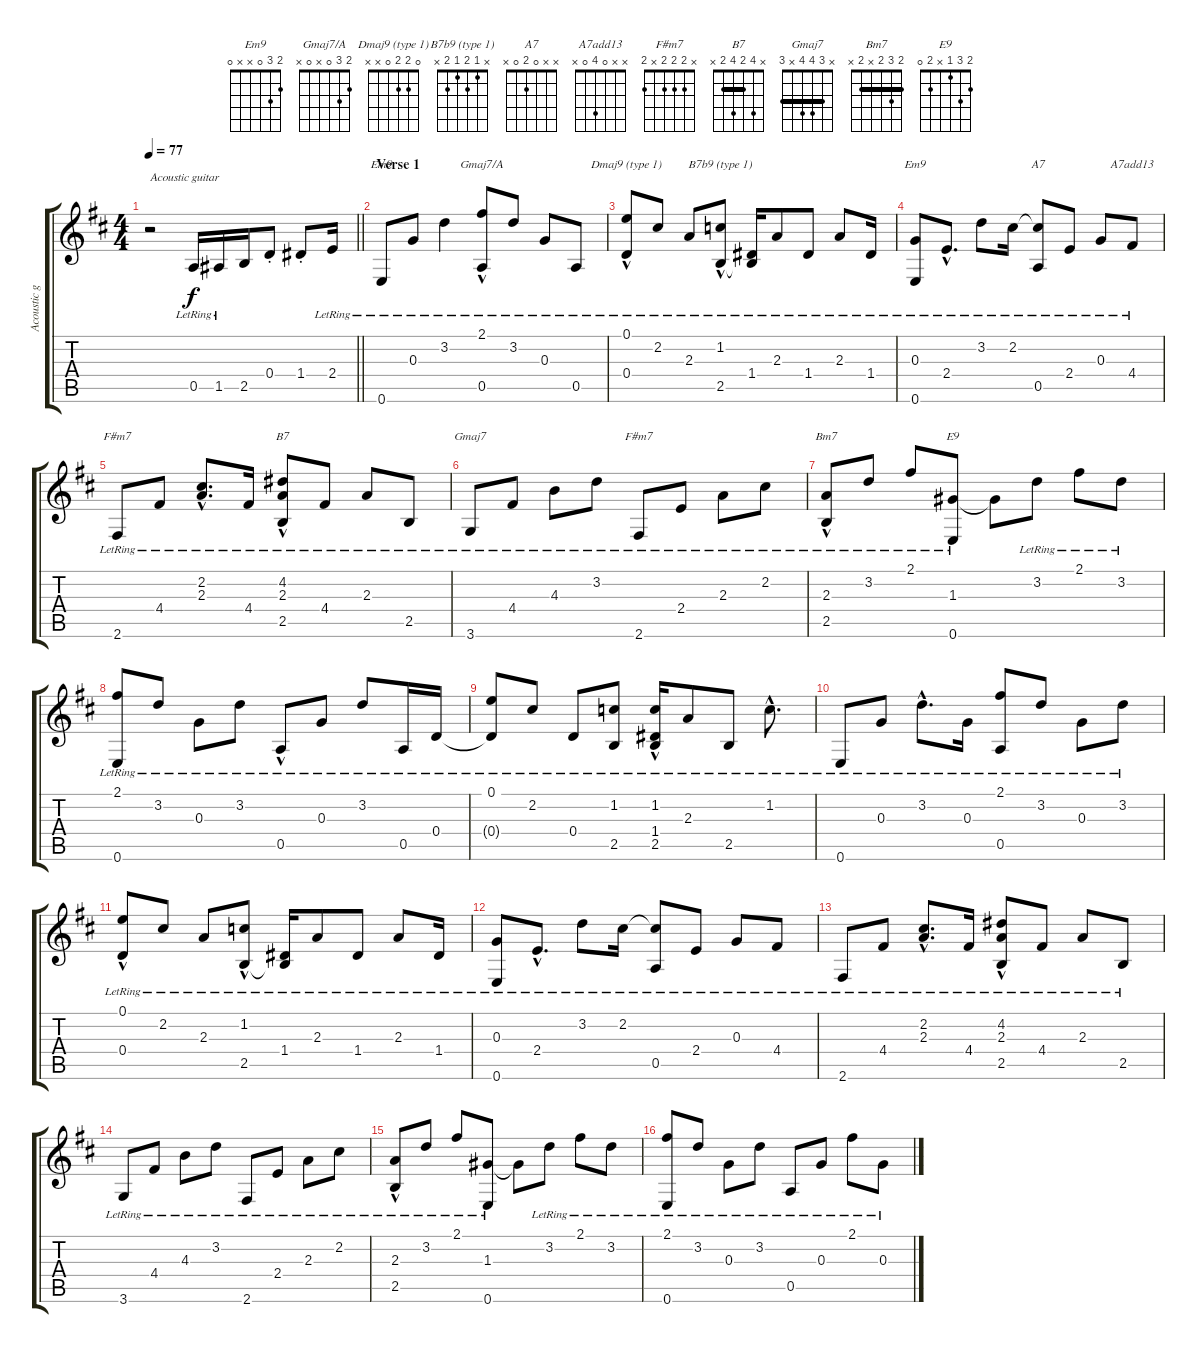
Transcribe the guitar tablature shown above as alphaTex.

\track ("Acoustic guitar" "Acoustic g") {instrument acousticguitarsteel}
\staff {score tabs}
\tuning (E4 B3 G3 D3 A2 E2) {hide}
\chord ("Em9" 2 3 0 2 2 0)
\chord ("Gmaj7/A" 2 3 0 x 0 x)
\chord ("Dmaj9 (type 1)" 0 2 2 0 x x)
\chord ("B7b9 (type 1)" x 1 2 1 2 x)
\chord ("Em9" 2 3 0 x x 0)
\chord ("A7" x x 0 2 0 x)
\chord ("A7add13" x x 0 4 0 x)
\chord ("F#m7" x 2 2 2 x 2) {barre 2}
\chord ("B7" x 4 2 4 2 x) {barre 2}
\chord ("Gmaj7" x 3 4 4 x 3) {barre 3}
\chord ("F#m7" x 2 2 2 x 2) {barre 0}
\chord ("Bm7" 2 3 2 x 2 x) {barre 2}
\chord ("E9" 2 3 1 x 2 0)
\ts (4 4)
\tempo 77
\clef g2
\barLineRight lightlight
\ks d
r.2{txt "Acoustic guitar" dy f instrument acousticguitarsteel} 0.5{lr}.16 1.5{lr}.16 2.5.16 0.4{st}.8 1.4{st}.8 2.4{lr}.16 |
\section ("" "Verse 1")
0.6{lr}.8{ch "Em9"} 0.3{lr}.8 3.2{lr}.4 (2.1{lr} 0.5{hac lr}).8{ch "Gmaj7/A"} 3.2{lr}.8 0.3{lr}.8 0.5{lr}.8 |
(0.1{lr} 0.4{hac lr}).8{ch "Dmaj9 (type 1)"} 2.2{lr}.8 2.3{lr}.8 (1.2{hac lr} 2.5{lr}).8{ch "B7b9 (type 1)"} (1.4{lr} 2.5{t}).16 2.3{lr}.8 1.4{lr}.8 2.3{lr}.8 1.4{lr}.16 |
(0.3{lr} 0.6{lr}).8{ch "Em9"} 2.4{hac lr}.8{d} 3.2{lr}.8 2.2{lr}.16 (2.2{t} 0.5{lr}).8{ch "A7"} 2.4{lr}.8 0.3{lr}.8 4.4{lr}.8{ch "A7add13"} |
2.6{lr}.8{ch "F#m7"} 4.4{lr}.8 (2.2{hac lr} 2.3{hac lr}).8{d} 4.4{lr}.16 (4.2{lr} 2.3{lr} 2.5{hac lr}).8{ch "B7"} 4.4{lr}.8 2.3{lr}.8 2.5{lr}.8 |
3.6{lr}.8{ch "Gmaj7"} 4.4{lr}.8 4.3{lr}.8 3.2{lr}.8 2.6{lr}.8{ch "F#m7"} 2.4{lr}.8 2.3{lr}.8 2.2{lr}.8 |
(2.3{lr} 2.5{hac lr}).8{ch "Bm7"} 3.2{lr}.8 2.1{lr}.8 (1.3{lr} 0.6{lr}).8{ch "E9"} 1.3{t}.8 3.2{lr}.8 2.1{lr}.8 3.2{lr}.8 |
(2.1{lr} 0.6{lr}).8 3.2{lr}.8 0.3{lr}.8 3.2{lr}.8 0.5{hac lr}.8 0.3{lr}.8 3.2{lr}.8 0.5{lr}.16 0.4{lr}.16 |
(0.1{lr} 0.4{t}).8 2.2{lr}.8 0.4{lr}.8 (1.2{lr} 2.5{lr}).8 (1.2{lr} 1.4{hac lr} 2.5{hac lr}).16 2.3{lr}.8 2.5{lr}.8 1.2{hac lr}.8{d} |
0.6{lr}.8 0.3{lr}.8 3.2{hac lr}.8{d} 0.3{lr}.16 (2.1{lr} 0.5{lr}).8 3.2{lr}.8 0.3{lr}.8 3.2{lr}.8 |
(0.1{lr} 0.4{hac lr}).8 2.2{lr}.8 2.3{lr}.8 (1.2{hac lr} 2.5{lr}).8 (1.4{lr} 2.5{t}).16 2.3{lr}.8 1.4{lr}.8 2.3{lr}.8 1.4{lr}.16 |
(0.3{lr} 0.6{lr}).8 2.4{hac lr}.8{d} 3.2{lr}.8 2.2{lr}.16 (2.2{t} 0.5{lr}).8 2.4{lr}.8 0.3{lr}.8 4.4{lr}.8 |
2.6{lr}.8 4.4{lr}.8 (2.2{hac lr} 2.3{hac lr}).8{d} 4.4{lr}.16 (4.2{lr} 2.3{lr} 2.5{hac lr}).8 4.4{lr}.8 2.3{lr}.8 2.5{lr}.8 |
3.6{lr}.8 4.4{lr}.8 4.3{lr}.8 3.2{lr}.8 2.6{lr}.8 2.4{lr}.8 2.3{lr}.8 2.2{lr}.8 |
(2.3{lr} 2.5{hac lr}).8 3.2{lr}.8 2.1{lr}.8 (1.3{lr} 0.6{lr}).8 1.3{t}.8 3.2{lr}.8 2.1{lr}.8 3.2{lr}.8 |
(2.1{lr} 0.6{lr}).8 3.2{lr}.8 0.3{lr}.8 3.2{lr}.8 0.5{lr}.8 0.3{lr}.8 2.1{lr}.8 0.3{lr}.8
